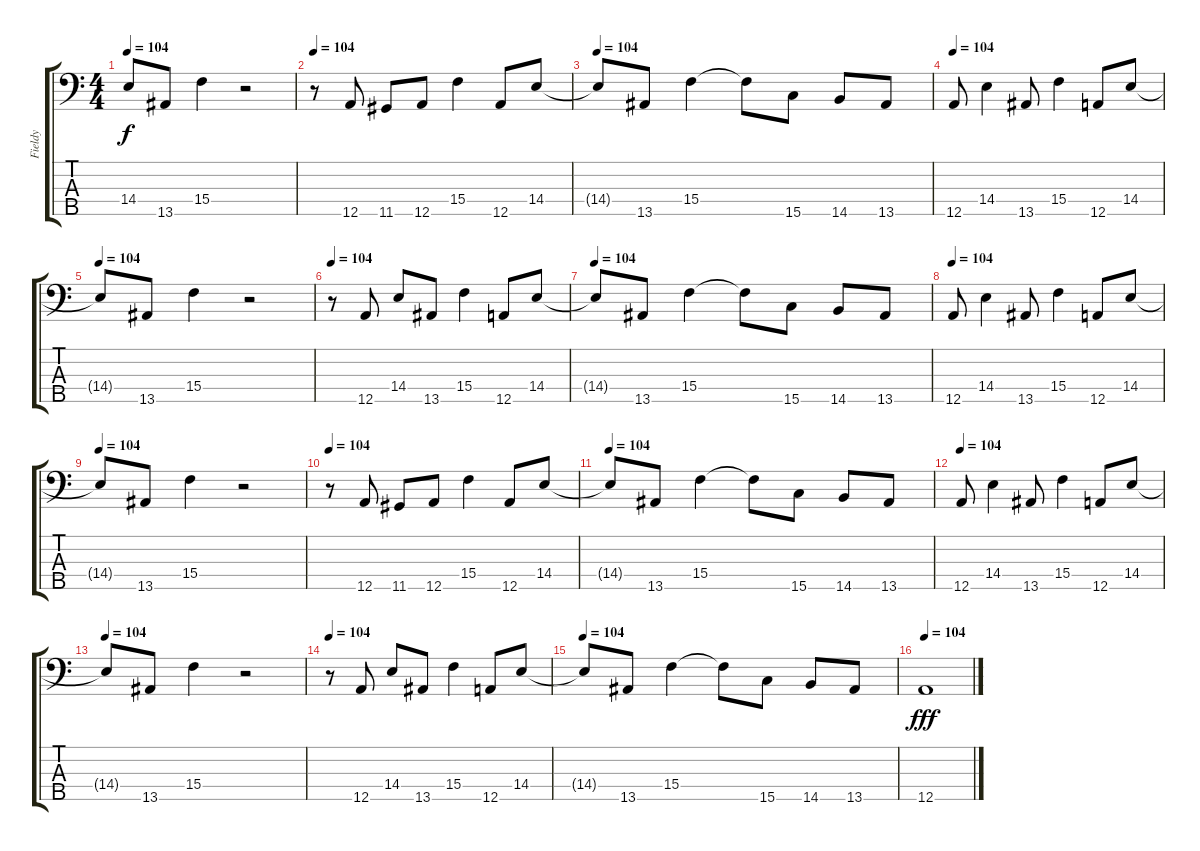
\track ("Fieldy" "Fieldy") {instrument slapbass1}
\staff {score tabs}
\tuning (F2 C2 G1 D1 A0) {hide}
\ts (4 4)
\tempo 104
\clef f4
\ks c
14.4{t}.8{dy f instrument synthbass2} 13.5.8 15.4.4 r.2 |
\tempo 104
r.8{instrument synthbass2} 12.5.8 11.5.8 12.5.8 15.4.4 12.5.8 14.4.8 |
\tempo 104
14.4{t}.8{instrument synthbass2} 13.5.8 15.4.4 15.4{t}.8 15.5.8 14.5.8 13.5.8 |
\tempo 104
12.5.8{instrument synthbass2} 14.4.4 13.5.8 15.4.4 12.5.8 14.4.8 |
\tempo 104
14.4{t}.8{instrument synthbass2} 13.5.8 15.4.4 r.2 |
\tempo 104
r.8{instrument synthbass2} 12.5.8 14.4.8 13.5.8 15.4.4 12.5.8 14.4.8 |
\tempo 104
14.4{t}.8{instrument synthbass2} 13.5.8 15.4.4 15.4{t}.8 15.5.8 14.5.8 13.5.8 |
\tempo 104
12.5.8{instrument synthbass2} 14.4.4 13.5.8 15.4.4 12.5.8 14.4.8 |
\tempo 104
14.4{t}.8{instrument synthbass2} 13.5.8 15.4.4 r.2 |
\tempo 104
r.8{instrument synthbass2} 12.5.8 11.5.8 12.5.8 15.4.4 12.5.8 14.4.8 |
\tempo 104
14.4{t}.8{instrument synthbass2} 13.5.8 15.4.4 15.4{t}.8 15.5.8 14.5.8 13.5.8 |
\tempo 104
12.5.8{instrument synthbass2} 14.4.4 13.5.8 15.4.4 12.5.8 14.4.8 |
\tempo 104
14.4{t}.8{instrument synthbass2} 13.5.8 15.4.4 r.2 |
\tempo 104
r.8{instrument synthbass2} 12.5.8 14.4.8 13.5.8 15.4.4 12.5.8 14.4.8 |
\tempo 104
14.4{t}.8{instrument synthbass2} 13.5.8 15.4.4 15.4{t}.8 15.5.8 14.5.8 13.5.8 |
\tempo 104
12.5.1{dy fff instrument synthbass2}
